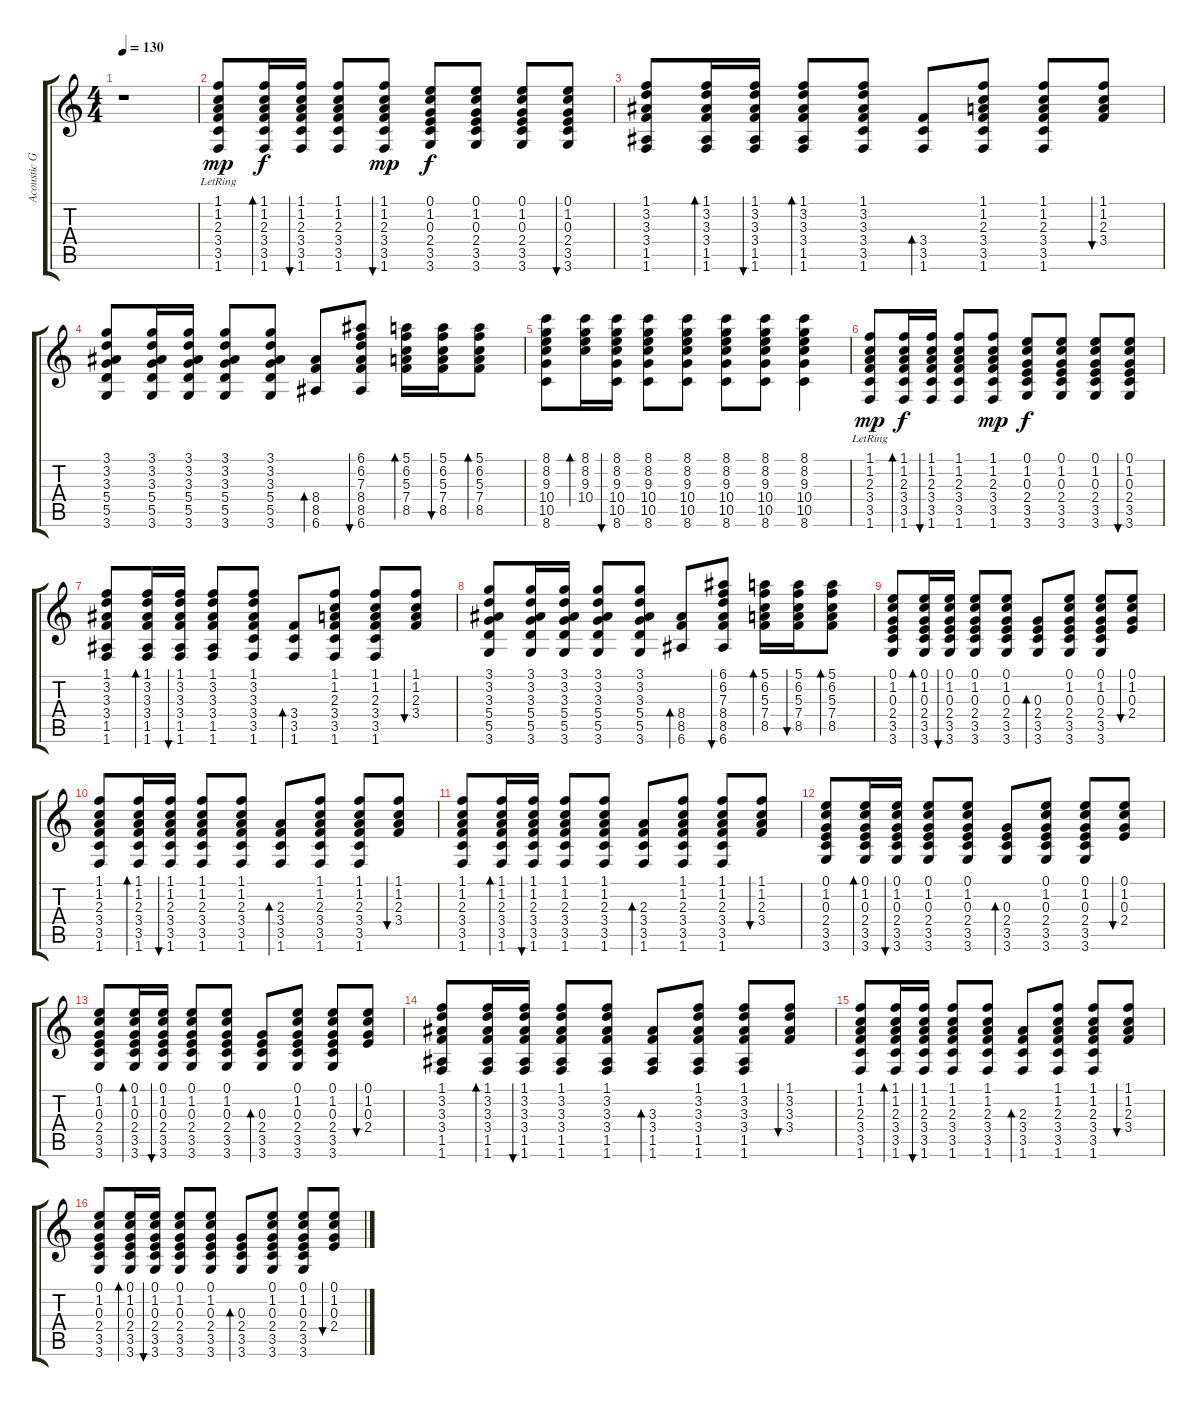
\track ("Acoustic Guitar" "Acoustic G") {instrument acousticguitarsteel}
\staff {score tabs}
\tuning (E4 B3 G3 D3 A2 E2) {hide}
\ts (4 4)
\tempo 130
\clef g2
\ks c
r.1{dy mp instrument acousticguitarsteel} |
(1.1{lr} 1.2 2.3 3.4 3.5 1.6).8 (1.1 1.2 2.3 3.4 3.5 1.6).16{bd 60 dy f} (1.1 1.2 2.3 3.4 3.5 1.6).16{bu 60} (1.1 1.2 2.3 3.4 3.5 1.6).8 (1.1 1.2 2.3 3.4 3.5 1.6).8{bu 240 dy mp} (0.1 1.2 0.3 2.4 3.5 3.6).8{dy f} (0.1 1.2 0.3 2.4 3.5 3.6).8 (0.1 1.2 0.3 2.4 3.5 3.6).8 (0.1 1.2 0.3 2.4 3.5 3.6).8{bu 240} |
(1.1 3.2 3.3 3.4 1.5 1.6).8 (1.1 3.2 3.3 3.4 1.5 1.6).16{bd 120} (1.1 3.2 3.3 3.4 1.5 1.6).16{bu 120} (1.1 3.2 3.3 3.4 1.5 1.6).8{bd 240} (1.1 3.2 3.3 3.4 3.5 1.6).8 (3.4 3.5 1.6).8{bd 240} (1.1 1.2 2.3 3.4 3.5 1.6).8 (1.1 1.2 2.3 3.4 3.5 1.6).8 (1.1 1.2 2.3 3.4).8{bu 240} |
(3.1 3.2 3.3 5.4 5.5 3.6).8 (3.1 3.2 3.3 5.4 5.5 3.6).16 (3.1 3.2 3.3 5.4 5.5 3.6).16 (3.1 3.2 3.3 5.4 5.5 3.6).8 (3.1 3.2 3.3 5.4 5.5 3.6).8 (8.4 8.5 6.6).8{bd 240} (6.1 6.2 7.3 8.4 8.5 6.6).8{bu 240} (5.1 6.2 5.3 7.4 8.5).16{bd 120} (5.1 6.2 5.3 7.4 8.5).16{bu 120} (5.1 6.2 5.3 7.4 8.5).8{bd 240} |
(8.1 8.2 9.3 10.4 10.5 8.6).8 (8.1 8.2 9.3 10.4).16{bd 120} (8.1 8.2 9.3 10.4 10.5 8.6).16{bu 120} (8.1 8.2 9.3 10.4 10.5 8.6).8 (8.1 8.2 9.3 10.4 10.5 8.6).8 (8.1 8.2 9.3 10.4 10.5 8.6).8 (8.1 8.2 9.3 10.4 10.5 8.6).8 (8.1 8.2 9.3 10.4 10.5 8.6).4 |
(1.1{lr} 1.2 2.3 3.4 3.5 1.6).8{dy mp} (1.1 1.2 2.3 3.4 3.5 1.6).16{bd 60 dy f} (1.1 1.2 2.3 3.4 3.5 1.6).16{bu 60} (1.1 1.2 2.3 3.4 3.5 1.6).8 (1.1 1.2 2.3 3.4 3.5 1.6).8{dy mp} (0.1 1.2 0.3 2.4 3.5 3.6).8{dy f} (0.1 1.2 0.3 2.4 3.5 3.6).8 (0.1 1.2 0.3 2.4 3.5 3.6).8 (0.1 1.2 0.3 2.4 3.5 3.6).8{bu 240} |
(1.1 3.2 3.3 3.4 1.5 1.6).8 (1.1 3.2 3.3 3.4 1.5 1.6).16{bd 120} (1.1 3.2 3.3 3.4 1.5 1.6).16{bu 120} (1.1 3.2 3.3 3.4 1.5 1.6).8 (1.1 3.2 3.3 3.4 3.5 1.6).8 (3.4 3.5 1.6).8{bd 240} (1.1 1.2 2.3 3.4 3.5 1.6).8 (1.1 1.2 2.3 3.4 3.5 1.6).8 (1.1 1.2 2.3 3.4).8{bu 240} |
(3.1 3.2 3.3 5.4 5.5 3.6).8 (3.1 3.2 3.3 5.4 5.5 3.6).16 (3.1 3.2 3.3 5.4 5.5 3.6).16 (3.1 3.2 3.3 5.4 5.5 3.6).8 (3.1 3.2 3.3 5.4 5.5 3.6).8 (8.4 8.5 6.6).8{bd 240} (6.1 6.2 7.3 8.4 8.5 6.6).8{bu 240} (5.1 6.2 5.3 7.4 8.5).16{bd 120} (5.1 6.2 5.3 7.4 8.5).16{bu 120} (5.1 6.2 5.3 7.4 8.5).8{bd 240} |
(0.1 1.2 0.3 2.4 3.5 3.6).8 (0.1 1.2 0.3 2.4 3.5 3.6).16{bd 120} (0.1 1.2 0.3 2.4 3.5 3.6).16{bu 120} (0.1 1.2 0.3 2.4 3.5 3.6).8 (0.1 1.2 0.3 2.4 3.5 3.6).8 (0.3 2.4 3.5 3.6).8{bd 240} (0.1 1.2 0.3 2.4 3.5 3.6).8 (0.1 1.2 0.3 2.4 3.5 3.6).8 (0.1 1.2 0.3 2.4).8{bu 240} |
(1.1 1.2 2.3 3.4 3.5 1.6).8 (1.1 1.2 2.3 3.4 3.5 1.6).16{bd 120} (1.1 1.2 2.3 3.4 3.5 1.6).16{bu 120} (1.1 1.2 2.3 3.4 3.5 1.6).8 (1.1 1.2 2.3 3.4 3.5 1.6).8 (2.3 3.4 3.5 1.6).8{bd 240} (1.1 1.2 2.3 3.4 3.5 1.6).8 (1.1 1.2 2.3 3.4 3.5 1.6).8 (1.1 1.2 2.3 3.4).8{bu 240} |
(1.1 1.2 2.3 3.4 3.5 1.6).8 (1.1 1.2 2.3 3.4 3.5 1.6).16{bd 120} (1.1 1.2 2.3 3.4 3.5 1.6).16{bu 120} (1.1 1.2 2.3 3.4 3.5 1.6).8 (1.1 1.2 2.3 3.4 3.5 1.6).8 (2.3 3.4 3.5 1.6).8{bd 240} (1.1 1.2 2.3 3.4 3.5 1.6).8 (1.1 1.2 2.3 3.4 3.5 1.6).8 (1.1 1.2 2.3 3.4).8{bu 240} |
(0.1 1.2 0.3 2.4 3.5 3.6).8 (0.1 1.2 0.3 2.4 3.5 3.6).16{bd 120} (0.1 1.2 0.3 2.4 3.5 3.6).16{bu 120} (0.1 1.2 0.3 2.4 3.5 3.6).8 (0.1 1.2 0.3 2.4 3.5 3.6).8 (0.3 2.4 3.5 3.6).8{bd 240} (0.1 1.2 0.3 2.4 3.5 3.6).8 (0.1 1.2 0.3 2.4 3.5 3.6).8 (0.1 1.2 0.3 2.4).8{bu 240} |
(0.1 1.2 0.3 2.4 3.5 3.6).8 (0.1 1.2 0.3 2.4 3.5 3.6).16{bd 120} (0.1 1.2 0.3 2.4 3.5 3.6).16{bu 120} (0.1 1.2 0.3 2.4 3.5 3.6).8 (0.1 1.2 0.3 2.4 3.5 3.6).8 (0.3 2.4 3.5 3.6).8{bd 240} (0.1 1.2 0.3 2.4 3.5 3.6).8 (0.1 1.2 0.3 2.4 3.5 3.6).8 (0.1 1.2 0.3 2.4).8{bu 240} |
(1.1 3.2 3.3 3.4 1.5 1.6).8 (1.1 3.2 3.3 3.4 1.5 1.6).16{bd 120} (1.1 3.2 3.3 3.4 1.5 1.6).16{bu 120} (1.1 3.2 3.3 3.4 1.5 1.6).8 (1.1 3.2 3.3 3.4 1.5 1.6).8 (3.3 3.4 1.5 1.6).8{bd 240} (1.1 3.2 3.3 3.4 1.5 1.6).8 (1.1 3.2 3.3 3.4 1.5 1.6).8 (1.1 3.2 3.3 3.4).8{bu 240} |
(1.1 1.2 2.3 3.4 3.5 1.6).8 (1.1 1.2 2.3 3.4 3.5 1.6).16{bd 120} (1.1 1.2 2.3 3.4 3.5 1.6).16{bu 120} (1.1 1.2 2.3 3.4 3.5 1.6).8 (1.1 1.2 2.3 3.4 3.5 1.6).8 (2.3 3.4 3.5 1.6).8{bd 240} (1.1 1.2 2.3 3.4 3.5 1.6).8 (1.1 1.2 2.3 3.4 3.5 1.6).8 (1.1 1.2 2.3 3.4).8{bu 240} |
(0.1 1.2 0.3 2.4 3.5 3.6).8 (0.1 1.2 0.3 2.4 3.5 3.6).16{bd 120} (0.1 1.2 0.3 2.4 3.5 3.6).16{bu 120} (0.1 1.2 0.3 2.4 3.5 3.6).8 (0.1 1.2 0.3 2.4 3.5 3.6).8 (0.3 2.4 3.5 3.6).8{bd 240} (0.1 1.2 0.3 2.4 3.5 3.6).8 (0.1 1.2 0.3 2.4 3.5 3.6).8 (0.1 1.2 0.3 2.4).8{bu 240}
